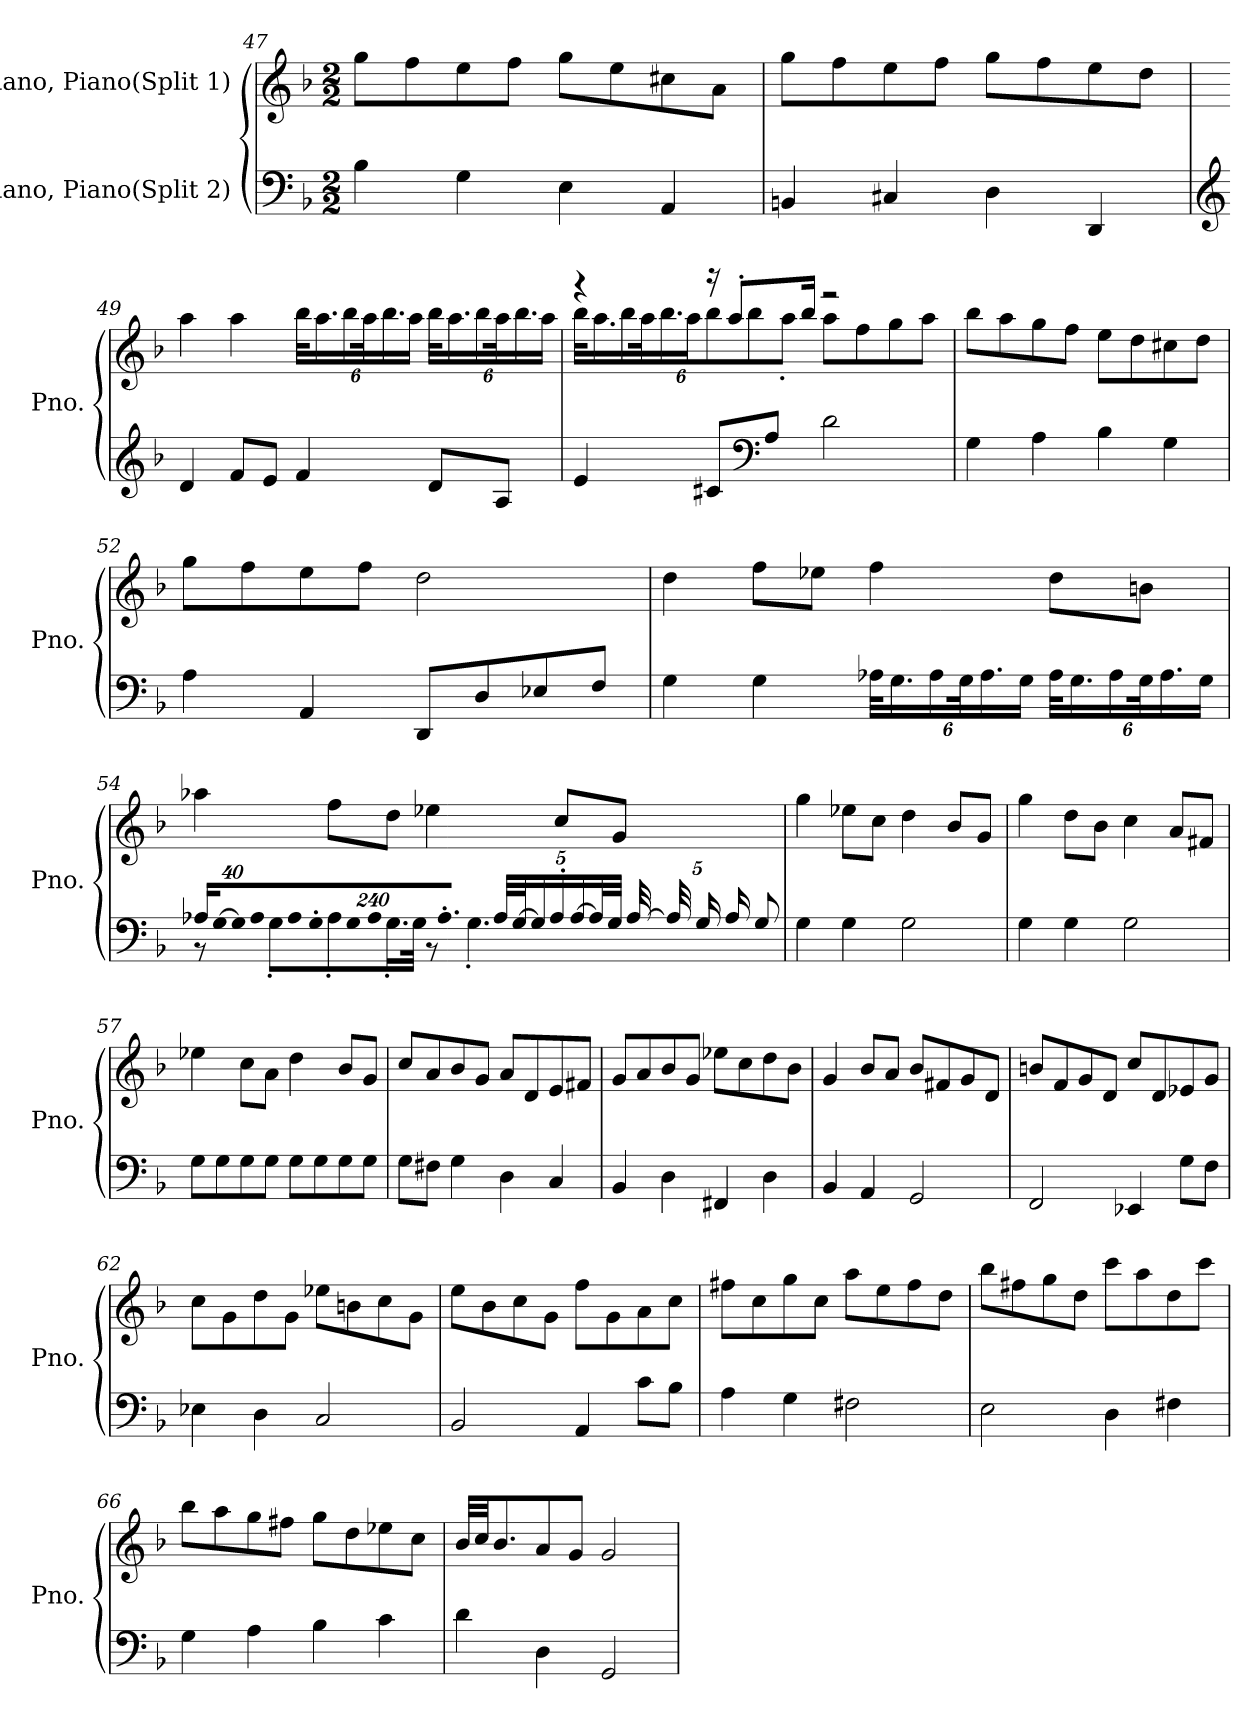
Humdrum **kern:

**kern	**kern
*part2	*part1
*staff2	*staff1
*I"Piano, Piano(Split 2)	*I"Piano, Piano(Split 1)
*I'Pno.	*I'Pno.
!!LO:LB:g=z
*clefF4	*clefG2
*k[b-]	*k[b-]
*M2/2	*M2/2
=47	=47
4B-\	8gg\L
.	8ff\
4G\	8ee\
.	8ff\J
4E\	8gg\L
.	8ee\
4AA/	8cc#X\
.	8a\J
=48	=48
4BBn/	8gg\L
.	8ff\
4C#X/	8ee\
.	8ff\J
4D\	8gg\L
.	8ff\
4DD/	8ee\
.	8dd\J
=49	=49
*clefG2	*
4d/	4aa\
8f/L	4aa\
8e/J	.
*	*Xbrackettup
4f/	48bb-\KLL
.	24.aa\
.	24bb-\
.	48aa\K
.	24.bb-\
.	24aa\JJ
8d/L	48bb-\KLL
.	24.aa\
.	24bb-\
8A/J	48aa\K
.	24.bb-\
.	24aa\JJ
!!LO:LB:g=z
=50	=50
*	*^
4e/	4r	48bb-\KLL
.	.	24.aa\
.	.	24bb-\
.	.	48aa\K
.	.	24.bb-\
.	.	24aa\J
8c#X/L	16r	12bb-\
.	8aa'/L	.
.	.	12bb-\
*clefF4	*	*
8A/J	.	.
.	.	12aa'\J
.	16bb-/Jk	.
2d\	2r	8aa\L
.	.	8ff\
.	.	8gg\
.	.	8aa\J
*	*v	*v
=51	=51
4G\	8bb-\L
.	8aa\
4A\	8gg\
.	8ff\J
4B-\	8ee\L
.	8dd\
4G\	8cc#X\
.	8dd\J
=52	=52
4A\	8gg\L
.	8ff\
4AA/	8ee\
.	8ff\J
8DD/L	2dd\
8D/	.
8E-X/	.
8F/J	.
!!LO:LB:g=z
=53	=53
4G\	4dd\
4G\	8ff\L
.	8ee-X\J
*Xbrackettup	*
48A-X\KLL	4ff\
24.G\	.
24A-\	.
48G\K	.
24.A-\	.
24G\JJ	.
48A-\KLL	8dd\L
24.G\	.
24A-\	.
48G\K	8bn\J
24.A-\	.
24G\JJ	.
=54	=54
!LO:N:vis=32	!
*^	*
640%23A-X/LLL	8r	4aa-X\
!LO:N:vis=32	!	!
[640%23G/	.	.
!LO:N:vis=32	!	!
640%23G/]	.	.
!LO:N:vis=32	!	!
640%23A-/J	.	.
.	8G'\L	.
!LO:N:vis=16	!	!
1920%137A-/	.	.
!LO:N:vis=16	!	!
1920%137G'/	.	.
.	8A-'\	8ff\L
!LO:N:vis=16	!	!
1920%137G/	.	.
!LO:N:vis=32	!	!
640%23A-/K	.	.
.	16.G'\L	8dd\J
!LO:N:vis=16.	!	!
960%103A-'/JJ	.	.
.	32G\JJk	.
.	8r	4ee-X\
40A-/LLL	.	.
[40G/J	.	.
20G/]	.	.
20A-'/	.	.
.	4.G'\	.
[20A-/	.	.
40A-/L]	.	.
40G/JJJ	.	.
.	.	8cc/L
[40A-/LL	.	.
40A-/LL]	.	.
20G/	.	.
20A-/J	.	.
.	.	8g/J
10G/J	.	.
.	960ryy	960ryy
*v	*v	*
!!LO:LB:g=z
=55	=55
4G\	4gg\
4G\	8ee-X\L
.	8cc\J
2G\	4dd\
.	8b-/L
.	8g/J
=56	=56
4G\	4gg\
4G\	8dd\L
.	8b-\J
2G\	4cc\
.	8a/L
.	8f#X/J
=57	=57
8G\L	4ee-X\
8G\	.
8G\	8cc\L
8G\J	8a\J
8G\L	4dd\
8G\	.
8G\	8b-/L
8G\J	8g/J
=58	=58
8G\L	8cc/L
8F#X\J	8a/
4G\	8b-/
.	8g/J
4D\	8a/L
.	8d/
4C/	8e/
.	8f#X/J
=59	=59
4BB-/	8g/L
.	8a/
4D\	8b-/
.	8g/J
4FF#X/	8ee-X\L
.	8cc\
4D\	8dd\
.	8b-\J
!!LO:LB:g=z
=60	=60
4BB-/	4g/
4AA/	8b-/L
.	8a/J
2GG/	8b-/L
.	8f#X/
.	8g/
.	8d/J
=61	=61
2FF/	8bn/L
.	8f/
.	8g/
.	8d/J
4EE-X/	8cc/L
.	8d/
8G\L	8e-X/
8F\J	8g/J
=62	=62
4E-X\	8cc\L
.	8g\
4D\	8dd\
.	8g\J
2C/	8ee-X\L
.	8bn\
.	8cc\
.	8g\J
=63	=63
2BB-/	8ee\L
.	8b-\
.	8cc\
.	8g\J
4AA/	8ff\L
.	8g\
8c\L	8a\
8B-\J	8cc\J
!!LO:PB:g=z
=64	=64
4A\	8ff#X\L
.	8cc\
4G\	8gg\
.	8cc\J
2F#X\	8aa\L
.	8ee\
.	8ff#\
.	8dd\J
=65	=65
2E\	8bb-\L
.	8ff#X\
.	8gg\
.	8dd\J
4D\	8ccc\L
.	8aa\
4F#X\	8dd\
.	8ccc\J
=66	=66
4G\	8bb-\L
.	8aa\
4A\	8gg\
.	8ff#X\J
4B-\	8gg\L
.	8dd\
4c\	8ee-X\
.	8cc\J
=67	=67
4d\	32b-/LLL
.	32cc/JJ
.	8.b-/
4D\	8a/
.	8g/J
2GG/	2g/
=	=
*-	*-
